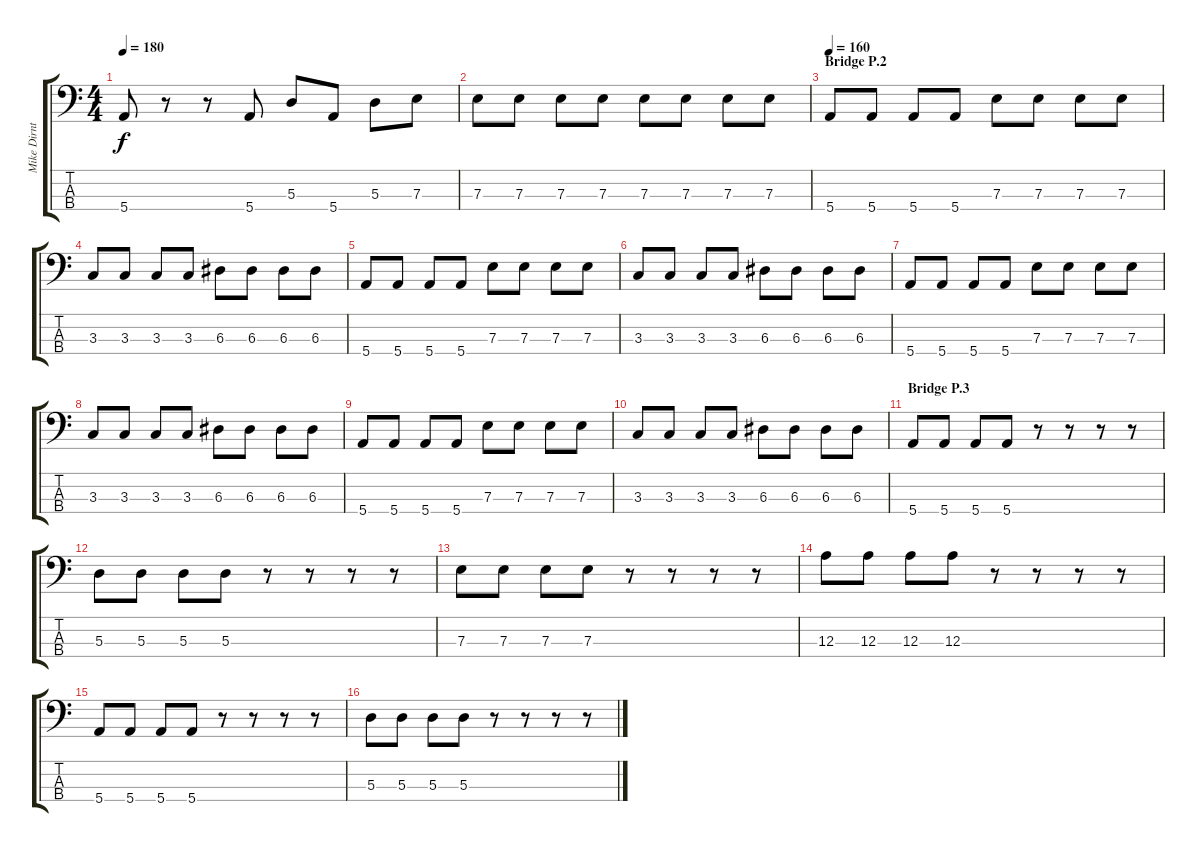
\track ("Mike Dirnt (Bass)" "Mike Dirnt") {instrument electricbasspick}
\staff {score tabs}
\tuning (G2 D2 A1 E1) {hide}
\ts (4 4)
\tempo 180
\clef f4
\ks c
5.4.8{dy f} r.8 r.8 5.4.8 5.3.8 5.4.8 5.3.8 7.3.8 |
7.3.8 7.3.8 7.3.8 7.3.8 7.3.8 7.3.8 7.3.8 7.3.8 |
\section ("" "Bridge P.2")
\tempo 160
5.4.8 5.4.8 5.4.8 5.4.8 7.3.8 7.3.8 7.3.8 7.3.8 |
3.3.8 3.3.8 3.3.8 3.3.8 6.3.8 6.3.8 6.3.8 6.3.8 |
5.4.8 5.4.8 5.4.8 5.4.8 7.3.8 7.3.8 7.3.8 7.3.8 |
3.3.8 3.3.8 3.3.8 3.3.8 6.3.8 6.3.8 6.3.8 6.3.8 |
5.4.8 5.4.8 5.4.8 5.4.8 7.3.8 7.3.8 7.3.8 7.3.8 |
3.3.8 3.3.8 3.3.8 3.3.8 6.3.8 6.3.8 6.3.8 6.3.8 |
5.4.8 5.4.8 5.4.8 5.4.8 7.3.8 7.3.8 7.3.8 7.3.8 |
3.3.8 3.3.8 3.3.8 3.3.8 6.3.8 6.3.8 6.3.8 6.3.8 |
\section ("" "Bridge P.3")
5.4.8 5.4.8 5.4.8 5.4.8 r.8 r.8 r.8 r.8 |
5.3.8 5.3.8 5.3.8 5.3.8 r.8 r.8 r.8 r.8 |
7.3.8 7.3.8 7.3.8 7.3.8 r.8 r.8 r.8 r.8 |
12.3.8 12.3.8 12.3.8 12.3.8 r.8 r.8 r.8 r.8 |
5.4.8 5.4.8 5.4.8 5.4.8 r.8 r.8 r.8 r.8 |
5.3.8 5.3.8 5.3.8 5.3.8 r.8 r.8 r.8 r.8
